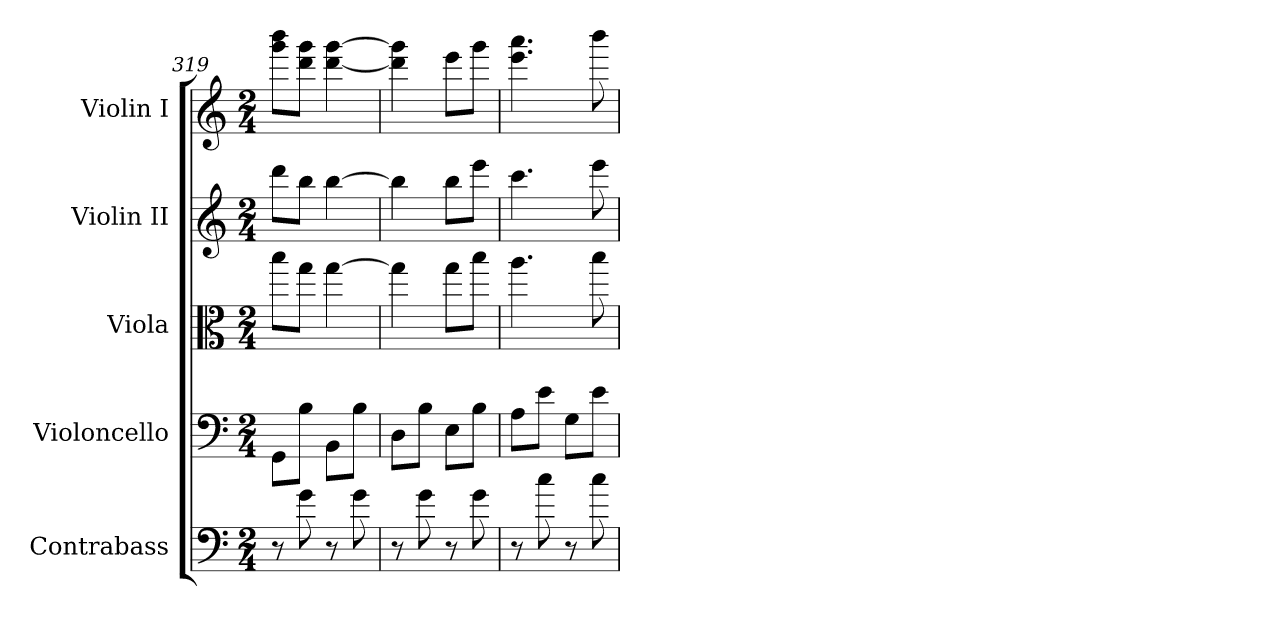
**kern	**kern	**kern	**kern	**kern
*part5	*part4	*part3	*part2	*part1
*staff5	*staff4	*staff3	*staff2	*staff1
*I"Contrabass	*I"Violoncello	*I"Viola	*I"Violin II	*I"Violin I
*I'Cb.	*I'Vc.	*I'Vla.	*I'Vln. II	*I'Vln. I
*clefF4	*clefF4	*clefC3	*clefG2	*clefG2
*ITrd7c12	*	*	*	*
*k[]	*k[]	*k[]	*k[]	*k[]
*M2/4	*M2/4	*M2/4	*M2/4	*M2/4
=319	=319	=319	=319	=319
8r	8GG\L	8bb\L	8ddd\L	8ggg\ 8bbb\L
8G\	8B\J	8gg\J	8bb\J	8ddd\ 8ggg\J
8r	8BB\L	[4gg\	[4bb\	[4ddd\ [4ggg\
8G\	8B\J	.	.	.
=320	=320	=320	=320	=320
8r	8D\L	4gg\]	4bb\]	4ddd\] 4ggg\]
8G\	8B\J	.	.	.
8r	8E\L	8gg\L	8bb\L	8eee\L
8G\	8B\J	8bb\J	8eee\J	8ggg\J
=321	=321	=321	=321	=321
8r	8A\L	4.aa\	4.ccc\	4.eee\ 4.aaa\
8c\	8e\J	.	.	.
8r	8G\L	.	.	.
8c\	8e\J	8bb\	8eee\	8bbb\
=	=	=	=	=
*-	*-	*-	*-	*-
